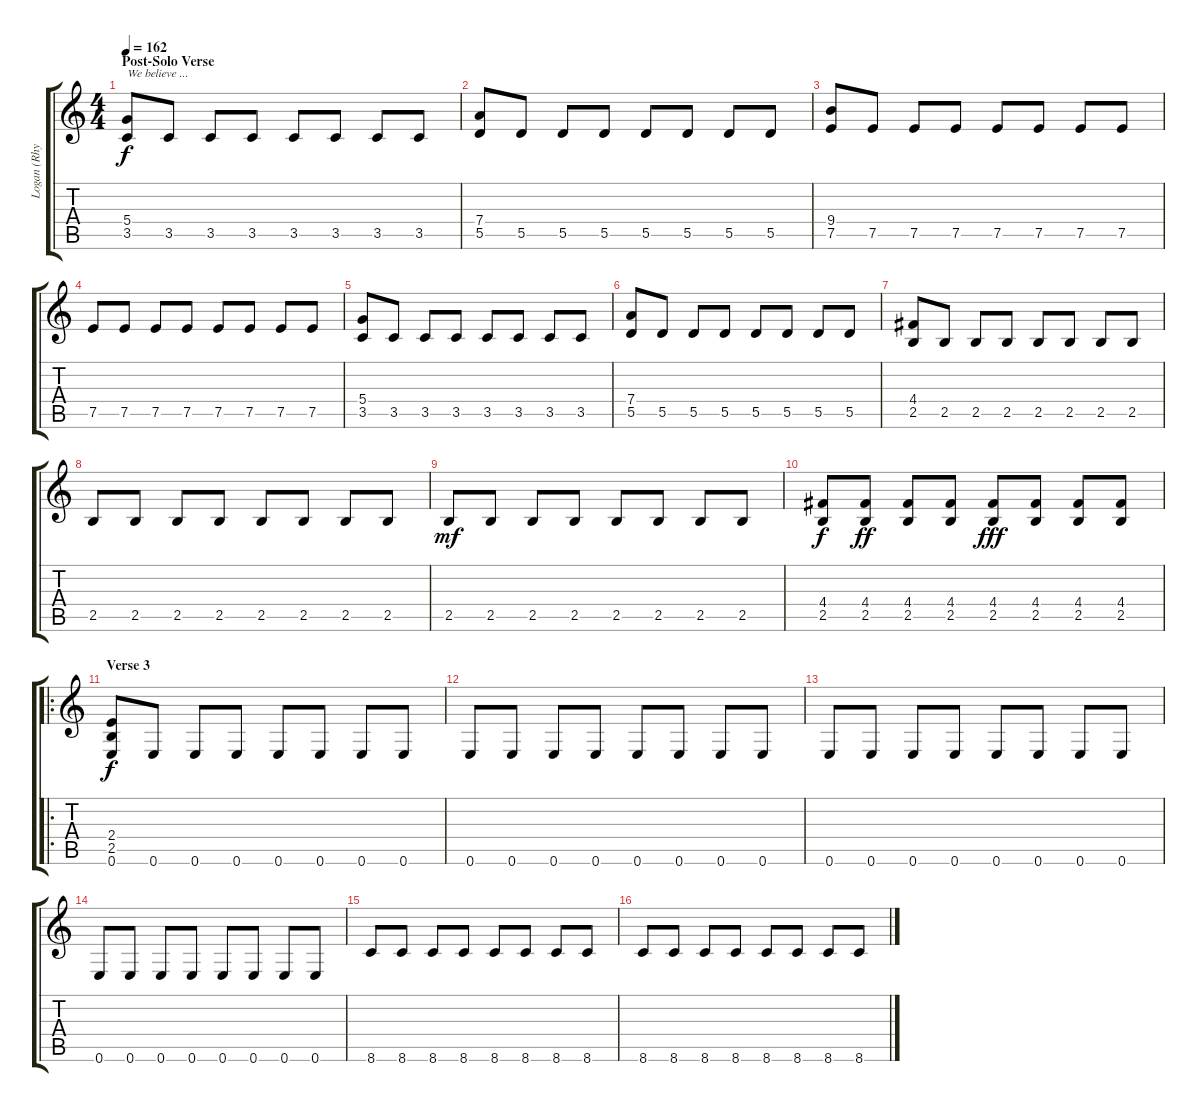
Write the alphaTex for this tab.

\track ("Logan (Rhythm)" "Logan (Rhy") {instrument distortionguitar}
\staff {score tabs}
\tuning (E4 B3 G3 D3 A2 E2) {hide}
\ts (4 4)
\section ("" "Post-Solo Verse")
\tempo 162
\clef g2
\ks c
(5.4 3.5).8{txt "We believe ..." dy f} 3.5.8 3.5.8 3.5.8 3.5.8 3.5.8 3.5.8 3.5.8 |
(7.4 5.5).8 5.5.8 5.5.8 5.5.8 5.5.8 5.5.8 5.5.8 5.5.8 |
(9.4 7.5).8 7.5.8 7.5.8 7.5.8 7.5.8 7.5.8 7.5.8 7.5.8 |
7.5.8 7.5.8 7.5.8 7.5.8 7.5.8 7.5.8 7.5.8 7.5.8 |
(5.4 3.5).8 3.5.8 3.5.8 3.5.8 3.5.8 3.5.8 3.5.8 3.5.8 |
(7.4 5.5).8 5.5.8 5.5.8 5.5.8 5.5.8 5.5.8 5.5.8 5.5.8 |
(4.4 2.5).8 2.5.8 2.5.8 2.5.8 2.5.8 2.5.8 2.5.8 2.5.8 |
2.5.8 2.5.8 2.5.8 2.5.8 2.5.8 2.5.8 2.5.8 2.5.8 |
2.5.8{dy mf} 2.5.8 2.5.8 2.5.8 2.5.8 2.5.8 2.5.8 2.5.8 |
(4.4 2.5).8{dy f} (4.4 2.5).8{dy ff} (4.4 2.5).8 (4.4 2.5).8 (4.4 2.5).8{dy fff} (4.4 2.5).8 (4.4 2.5).8 (4.4 2.5).8 |
\ro
\section ("" "Verse 3")
(2.4 2.5 0.6).8{dy f} 0.6.8 0.6.8 0.6.8 0.6.8 0.6.8 0.6.8 0.6.8 |
0.6.8 0.6.8 0.6.8 0.6.8 0.6.8 0.6.8 0.6.8 0.6.8 |
0.6.8 0.6.8 0.6.8 0.6.8 0.6.8 0.6.8 0.6.8 0.6.8 |
0.6.8 0.6.8 0.6.8 0.6.8 0.6.8 0.6.8 0.6.8 0.6.8 |
8.6.8 8.6.8 8.6.8 8.6.8 8.6.8 8.6.8 8.6.8 8.6.8 |
8.6.8 8.6.8 8.6.8 8.6.8 8.6.8 8.6.8 8.6.8 8.6.8
